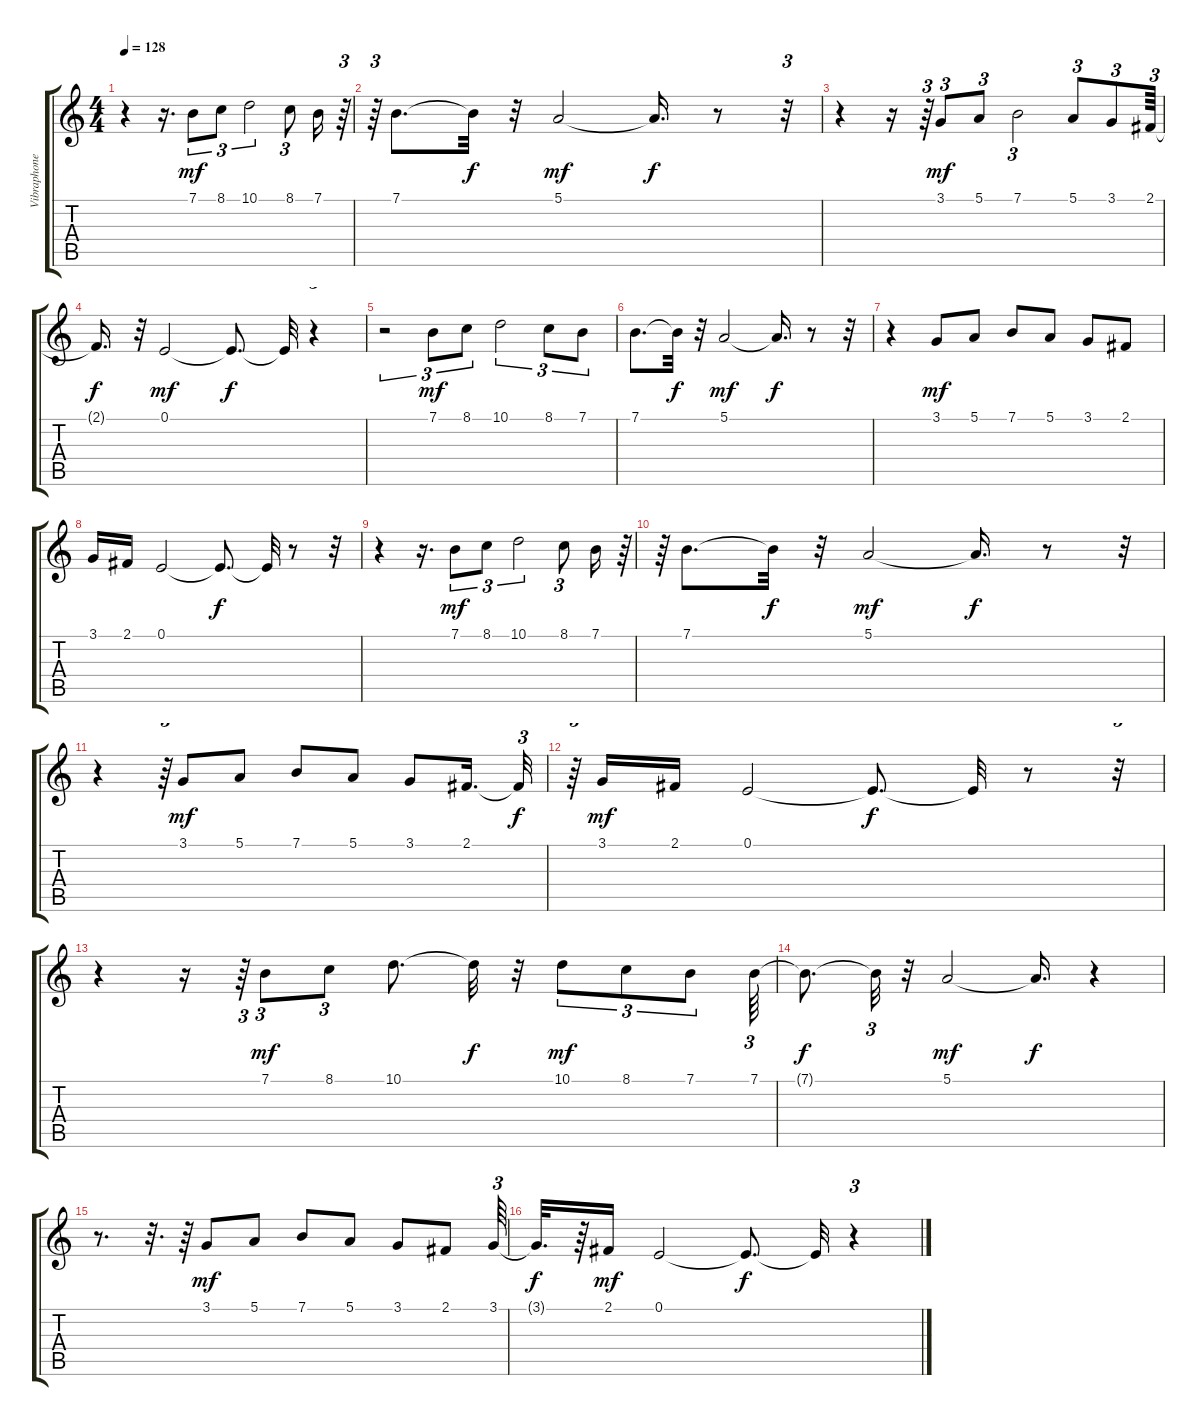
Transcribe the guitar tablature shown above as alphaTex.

\track ("Vibraphone" "Vibraphone") {instrument vibraphone}
\staff {score tabs}
\tuning (E4 B3 G3 D3 A2 E2) {hide}
\ts (4 4)
\tempo 128
\clef g2
\ks c
r.4{dy f} r.16{d} 7.1.8{tu (3 2) dy mf} 8.1.8{tu (3 2)} 10.1.2{tu (3 2)} 8.1.8{tu (3 2)} 7.1.16 r.64{tu (3 2)} |
r.64{tu (3 2)} 7.1.8{d} 7.1{t}.32{dy f} r.32 5.1.2{dy mf} 5.1{t}.16{d dy f} r.8 r.32{tu (3 2)} |
r.4 r.16 r.64{tu (3 2)} 3.1.8{tu (3 2) dy mf} 5.1.8{tu (3 2)} 7.1.2{tu (3 2)} 5.1.8{tu (3 2)} 3.1.8{tu (3 2)} 2.1.64{tu (3 2)} |
2.1{t}.16{d dy f} r.32{tu (3 2)} 0.1.2{dy mf} 0.1{t}.8{d dy f} 0.1{t}.32 r.4{tu (3 2)} |
r.2{tu (3 2)} 7.1.8{tu (3 2) dy mf} 8.1.8{tu (3 2)} 10.1.2{tu (3 2)} 8.1.8{tu (3 2)} 7.1.8{tu (3 2)} |
7.1.8{d} 7.1{t}.32{dy f} r.32 5.1.2{dy mf} 5.1{t}.16{d dy f} r.8 r.32 |
r.4 3.1.8{dy mf} 5.1.8 7.1.8 5.1.8 3.1.8 2.1.8 |
3.1.16 2.1.16 0.1.2 0.1{t}.8{d dy f} 0.1{t}.32 r.8 r.32 |
r.4 r.16{d} 7.1.8{tu (3 2) dy mf} 8.1.8{tu (3 2)} 10.1.2{tu (3 2)} 8.1.8{tu (3 2)} 7.1.16 r.64{tu (3 2)} |
r.64{tu (3 2)} 7.1.8{d} 7.1{t}.32{dy f} r.32 5.1.2{dy mf} 5.1{t}.16{d dy f} r.8 r.32{tu (3 2)} |
r.4 r.64{tu (3 2)} 3.1.8{dy mf} 5.1.8 7.1.8 5.1.8 3.1.8 2.1.16{d} 2.1{t}.32{tu (3 2) dy f} |
r.64{tu (3 2)} 3.1.16{dy mf} 2.1.16 0.1.2 0.1{t}.8{d dy f} 0.1{t}.32 r.8 r.32{tu (3 2)} |
r.4 r.16 r.64{tu (3 2)} 7.1.8{tu (3 2) dy mf} 8.1.8{tu (3 2)} 10.1.8{d} 10.1{t}.32{dy f} r.32 10.1.8{tu (3 2) dy mf} 8.1.8{tu (3 2)} 7.1.8{tu (3 2)} 7.1.64{tu (3 2)} |
7.1{t}.8{d dy f} 7.1{t}.32{tu (3 2)} r.32 5.1.2{dy mf} 5.1{t}.16{d dy f} r.4{tu (3 2)} |
r.8{d} r.32{d} r.64 3.1.8{dy mf} 5.1.8 7.1.8 5.1.8 3.1.8 2.1.8 3.1.64{tu (3 2)} |
3.1{t}.32{d dy f} r.64 2.1.16{dy mf} 0.1.2 0.1{t}.8{d dy f} 0.1{t}.32 r.4{tu (3 2)}
